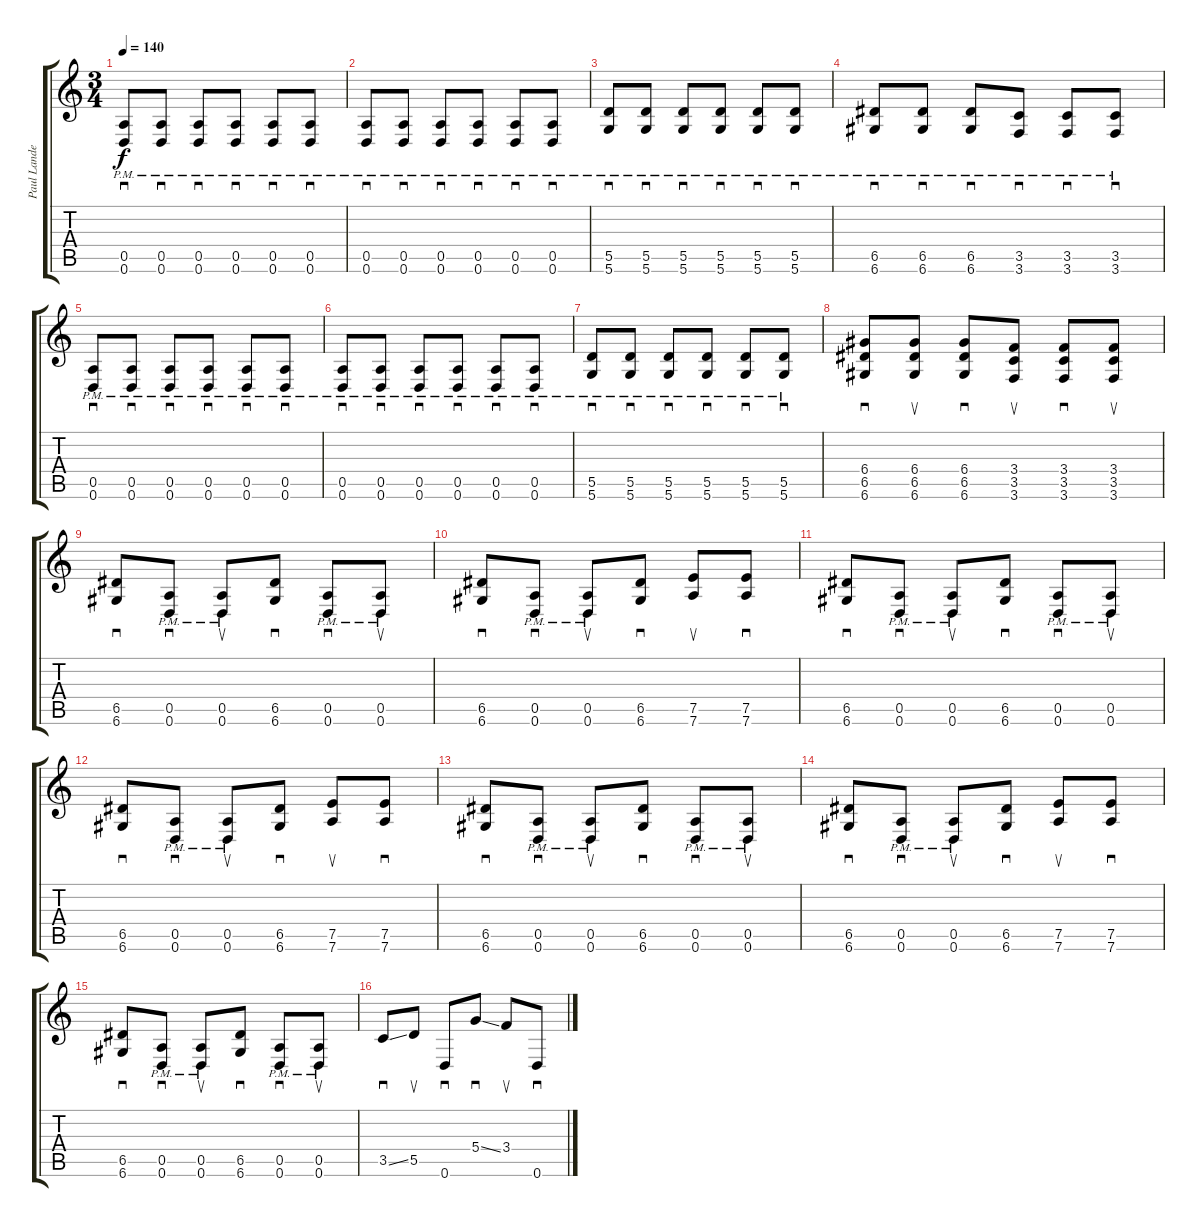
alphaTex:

\track ("Paul Landers" "Paul Lande") {instrument overdrivenguitar}
\staff {score tabs}
\tuning (E4 B3 G3 D3 A2 D2) {hide}
\ts (3 4)
\tempo 140
\clef g2
\ks c
(0.5{pm} 0.6{pm}).8{sd dy f} (0.5{pm} 0.6{pm}).8{sd} (0.5{pm} 0.6{pm}).8{sd} (0.5{pm} 0.6{pm}).8{sd} (0.5{pm} 0.6{pm}).8{sd} (0.5{pm} 0.6{pm}).8{sd} |
(0.5{pm} 0.6{pm}).8{sd} (0.5{pm} 0.6{pm}).8{sd} (0.5{pm} 0.6{pm}).8{sd} (0.5{pm} 0.6{pm}).8{sd} (0.5{pm} 0.6{pm}).8{sd} (0.5{pm} 0.6{pm}).8{sd} |
(5.5{pm} 5.6{pm}).8{sd} (5.5{pm} 5.6{pm}).8{sd} (5.5{pm} 5.6{pm}).8{sd} (5.5{pm} 5.6{pm}).8{sd} (5.5{pm} 5.6{pm}).8{sd} (5.5{pm} 5.6{pm}).8{sd} |
(6.5{pm} 6.6{pm}).8{sd} (6.5{pm} 6.6{pm}).8{sd} (6.5{pm} 6.6{pm}).8{sd} (3.5{pm} 3.6{pm}).8{sd} (3.5{pm} 3.6{pm}).8{sd} (3.5{pm} 3.6{pm}).8{sd} |
(0.5{pm} 0.6{pm}).8{sd} (0.5{pm} 0.6{pm}).8{sd} (0.5{pm} 0.6{pm}).8{sd} (0.5{pm} 0.6{pm}).8{sd} (0.5{pm} 0.6{pm}).8{sd} (0.5{pm} 0.6{pm}).8{sd} |
(0.5{pm} 0.6{pm}).8{sd} (0.5{pm} 0.6{pm}).8{sd} (0.5{pm} 0.6{pm}).8{sd} (0.5{pm} 0.6{pm}).8{sd} (0.5{pm} 0.6{pm}).8{sd} (0.5{pm} 0.6{pm}).8{sd} |
(5.5{pm} 5.6{pm}).8{sd} (5.5{pm} 5.6{pm}).8{sd} (5.5{pm} 5.6{pm}).8{sd} (5.5{pm} 5.6{pm}).8{sd} (5.5{pm} 5.6{pm}).8{sd} (5.5{pm} 5.6{pm}).8{sd} |
(6.4 6.5 6.6).8{sd} (6.4 6.5 6.6).8{su} (6.4 6.5 6.6).8{sd} (3.4 3.5 3.6).8{su} (3.4 3.5 3.6).8{sd} (3.4 3.5 3.6).8{su} |
(6.5 6.6).8{sd} (0.5{pm} 0.6{pm}).8{sd} (0.5{pm} 0.6{pm}).8{su} (6.5 6.6).8{sd} (0.5{pm} 0.6{pm}).8{sd} (0.5{pm} 0.6{pm}).8{su} |
(6.5 6.6).8{sd} (0.5{pm} 0.6{pm}).8{sd} (0.5{pm} 0.6{pm}).8{su} (6.5 6.6).8{sd} (7.5 7.6).8{su} (7.5 7.6).8{sd} |
(6.5 6.6).8{sd} (0.5{pm} 0.6{pm}).8{sd} (0.5{pm} 0.6{pm}).8{su} (6.5 6.6).8{sd} (0.5{pm} 0.6{pm}).8{sd} (0.5{pm} 0.6{pm}).8{su} |
(6.5 6.6).8{sd} (0.5{pm} 0.6{pm}).8{sd} (0.5{pm} 0.6{pm}).8{su} (6.5 6.6).8{sd} (7.5 7.6).8{su} (7.5 7.6).8{sd} |
(6.5 6.6).8{sd} (0.5{pm} 0.6{pm}).8{sd} (0.5{pm} 0.6{pm}).8{su} (6.5 6.6).8{sd} (0.5{pm} 0.6{pm}).8{sd} (0.5{pm} 0.6{pm}).8{su} |
(6.5 6.6).8{sd} (0.5{pm} 0.6{pm}).8{sd} (0.5{pm} 0.6{pm}).8{su} (6.5 6.6).8{sd} (7.5 7.6).8{su} (7.5 7.6).8{sd} |
(6.5 6.6).8{sd} (0.5{pm} 0.6{pm}).8{sd} (0.5{pm} 0.6{pm}).8{su} (6.5 6.6).8{sd} (0.5{pm} 0.6{pm}).8{sd} (0.5{pm} 0.6{pm}).8{su} |
3.5{ss}.8{sd} 5.5.8{su} 0.6.8{sd} 5.4{ss}.8{sd} 3.4.8{su} 0.6.8{sd}
